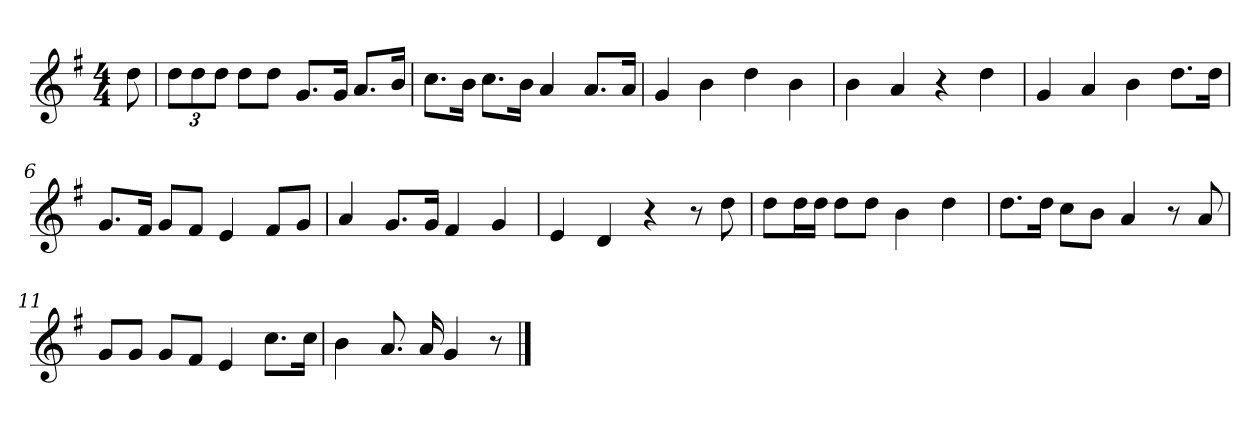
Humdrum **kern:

**kern
*part1
*staff1
*k[f#]
*M4/4
*MM120
=
8dd
=1
12ddL
12dd
12ddJ
8ddL
8ddJ
8.gL
16gJk
8.aL
16bJk
=2
8.ccL
16bJk
8.ccL
16bJk
4a
8.aL
16aJk
=3
4g
4b
4dd
4b
=4
4b
4a
4r
4dd
=5
4g
4a
4b
8.ddL
16ddJk
=6
8.gL
16f#Jk
8gL
8f#J
4e
8f#L
8gJ
=7
4a
8.gL
16gJk
4f#
4g
=8
4e
4d
4r
8r
8dd
=9
8ddL
16ddL
16ddJJ
8ddL
8ddJ
4b
4dd
=10
8.ddL
16ddJk
8ccL
8bJ
4a
8r
8a
=11
8gL
8gJ
8gL
8f#J
4e
8.ccL
16ccJk
=12
4b
8.a
16a
4g
8r
==
*-
